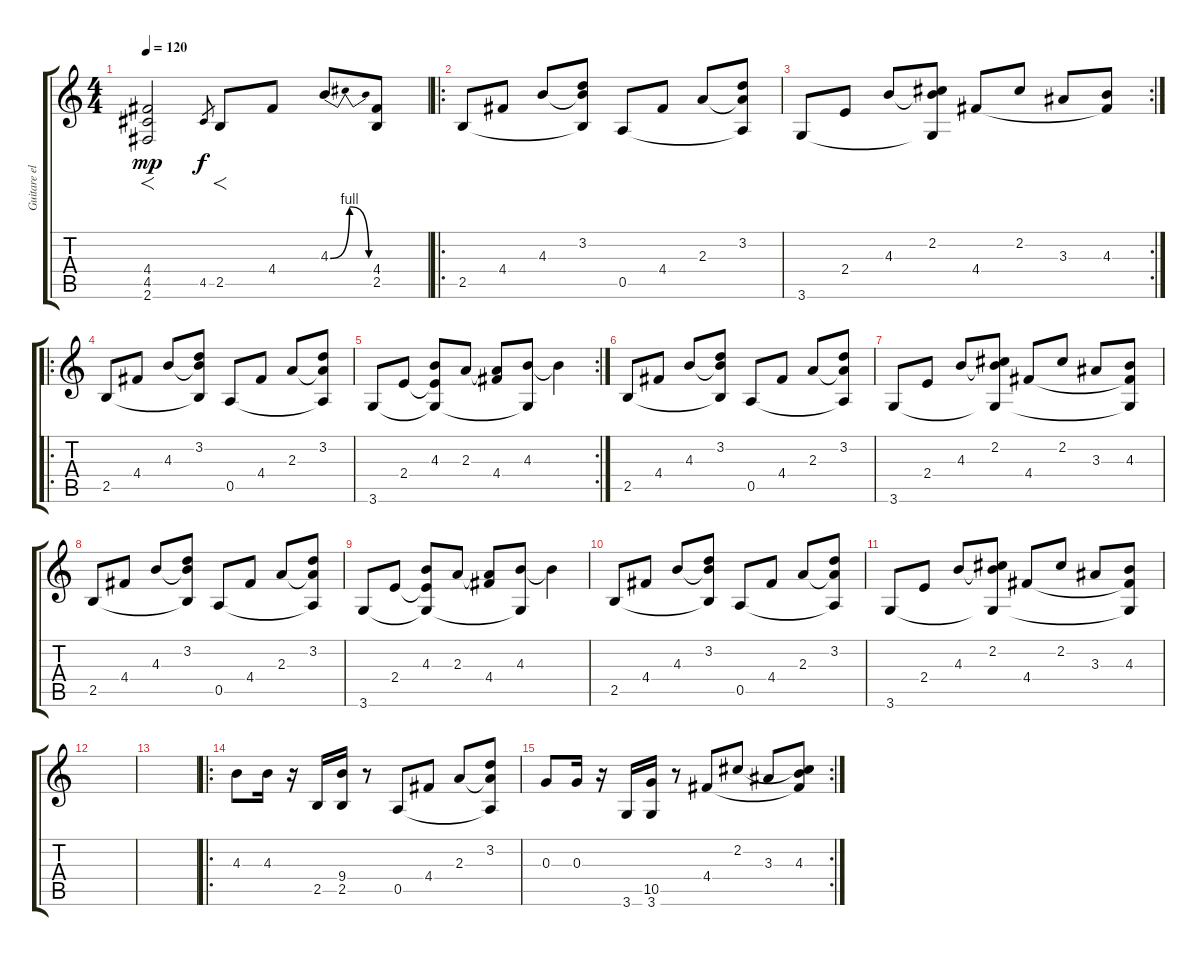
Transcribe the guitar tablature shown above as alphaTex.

\track ("Guitare electrique" "Guitare el") {instrument overdrivenguitar}
\staff {score tabs}
\tuning (E4 B3 G3 D3 A2 E2) {hide}
\ts (4 4)
\tempo 120
\clef g2
\ks c
(4.4 4.5 2.6).2{f dy mp} 4.5.8{gr dy f} 2.5.8{f} 4.4.8 4.3{be (bendrelease 0 0 29 4 46 4 60 0)}.8 (4.4 2.5).8 |
\ro
2.5.8{volume 16} 4.4.8 4.3.8 (3.2 4.3{t} 2.5{t}).8 0.5.8 4.4.8 2.3.8 (3.2 2.3{t} 0.5{t}).8 |
\rc 2
3.6.8 2.4.8 4.3.8 (2.2 4.3{t} 3.6{t}).8 4.4.8 2.2.8 3.3.8 (4.3 4.4{t}).8 |
\ro
2.5.8{volume 3 instrument lead2sawtooth} 4.4.8 4.3.8 (3.2 4.3{t} 2.5{t}).8 0.5.8 4.4.8 2.3.8 (3.2 2.3{t} 0.5{t}).8 |
\rc 2
3.6.8 2.4.8 (4.3 2.4{t} 3.6{t}).8 2.3.8 (2.3{t} 4.4).8 (4.3 3.6{t}).8 4.3{t}.4 |
2.5.8 4.4.8 4.3.8 (3.2 4.3{t} 2.5{t}).8 0.5.8 4.4.8 2.3.8 (3.2 2.3{t} 0.5{t}).8 |
3.6.8 2.4.8 4.3.8 (2.2 4.3{t} 3.6{t}).8 4.4.8 2.2.8 3.3.8 (4.3 4.4{t} 3.6{t}).8 |
2.5.8{volume 5 instrument lead2sawtooth} 4.4.8 4.3.8 (3.2 4.3{t} 2.5{t}).8 0.5.8 4.4.8 2.3.8 (3.2 2.3{t} 0.5{t}).8 |
3.6.8 2.4.8 (4.3 2.4{t} 3.6{t}).8 2.3.8 (2.3{t} 4.4).8 (4.3 3.6{t}).8 4.3{t}.4 |
2.5.8 4.4.8 4.3.8 (3.2 4.3{t} 2.5{t}).8 0.5.8 4.4.8 2.3.8 (3.2 2.3{t} 0.5{t}).8 |
3.6.8 2.4.8 4.3.8 (2.2 4.3{t} 3.6{t}).8 4.4.8 2.2.8 3.3.8 (4.3 4.4{t} 3.6{t}).8 |
|
|
\ro
4.3.8{volume 16 instrument panflute} 4.3.16 r.16 2.5.16 (9.4 2.5).16 r.8 0.5.8 4.4.8 2.3.8 (3.2 2.3{t} 0.5{t}).8 |
\rc 2
0.3.8 0.3.16 r.16 3.6.16 (10.5 3.6).16 r.8 4.4.8 2.2.8 3.3.8 (2.2{t} 4.3 4.4{t}).8
